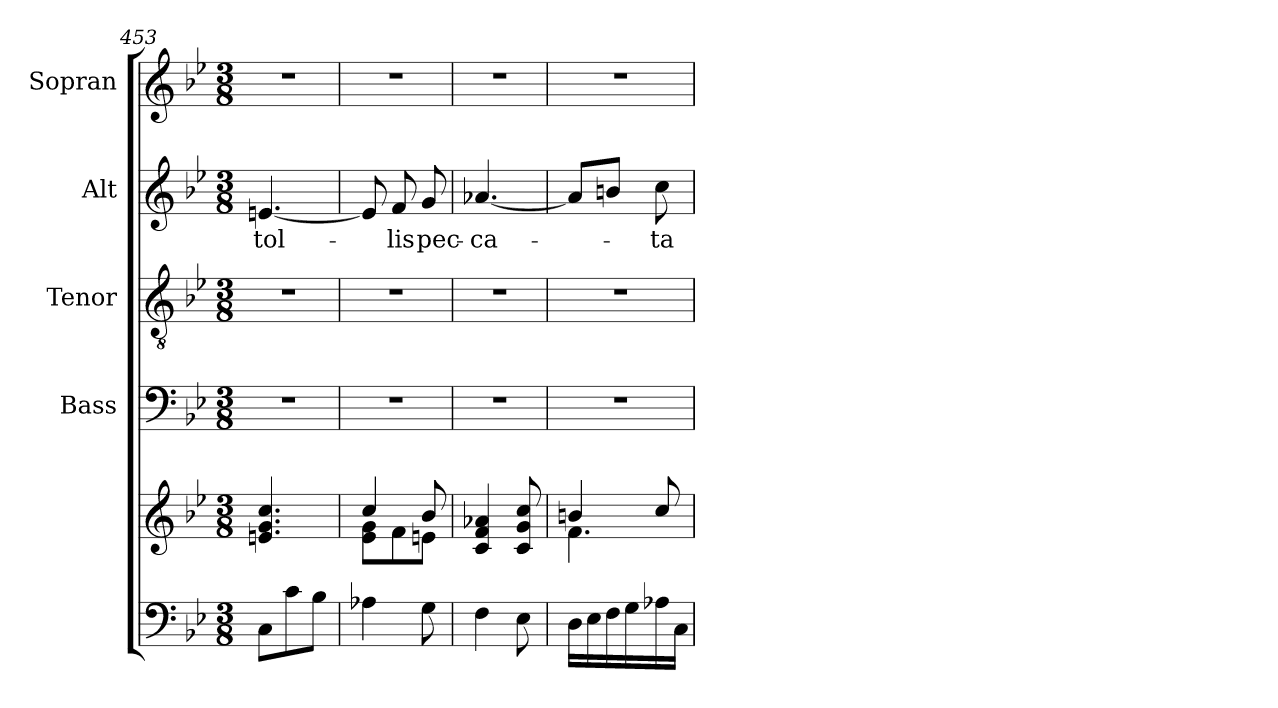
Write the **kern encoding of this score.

**kern	**kern	**kern	**kern	**kern	**text	**kern
*part5	*part5	*part4	*part3	*part2	*part2	*part1
*staff6	*staff5	*staff4	*staff3	*staff2	*staff2	*staff1
*	*	*I"Bass	*I"Tenor	*I"Alt	*	*I"Sopran
*	*	*I'B.	*I'T.	*I'A.	*	*I'S.
*clefF4	*clefG2	*clefF4	*clefGv2	*clefG2	*	*clefG2
*k[b-e-]	*k[b-e-]	*k[b-e-]	*k[b-e-]	*k[b-e-]	*	*k[b-e-]
*B-:	*B-:	*B-:	*B-:	*B-:	*	*B-:
*M3/8	*M3/8	*M3/8	*M3/8	*M3/8	*	*M3/8
=453	=453	=453	=453	=453	=453	=453
!	!	!	!	!	!LO:LY:b	!
8C\L	4.en/ 4.g/ 4.cc/	4.r	4.r	[4.en/	tol-	4.r
8c\	.	.	.	.	.	.
8B-\J	.	.	.	.	.	.
=454	=454	=454	=454	=454	=454	=454
*	*^	*	*	*	*	*
4A-X\	4cc/	8e-\ 8g\L	4.r	4.r	8e/]	.	4.r
!	!	!	!	!	!	!LO:LY:b	!
.	.	8f\	.	.	8f/	-lis	.
!	!	!	!	!	!	!LO:LY:b	!
8G\	8b-/	8en\J	.	.	8g/	pec-	.
=455	=455	=455	=455	=455	=455	=455	=455
!	!	!	!	!	!	!LO:LY:b	!
*	*v	*v	*	*	*	*	*
4F\	4c/ 4f/ 4a-X/	4.r	4.r	[4.a-X/	-ca-	4.r
8E-\	8c/ 8g/ 8cc/	.	.	.	.	.
!!LO:LB:g=z
=456	=456	=456	=456	=456	=456	=456
*	*^	*	*	*	*	*
16D\LL	4bn/	4.f\	4.r	4.r	8a-/L]	.	4.r
16E-\	.	.	.	.	.	.	.
16F\	.	.	.	.	8bn/J	.	.
16G\	.	.	.	.	.	.	.
!	!	!	!	!	!	!LO:LY:b	!
16A-X\	8cc/	.	.	.	8cc\	-ta	.
16C\JJ	.	.	.	.	.	.	.
*	*v	*v	*	*	*	*	*
=	=	=	=	=	=	=
*-	*-	*-	*-	*-	*-	*-
